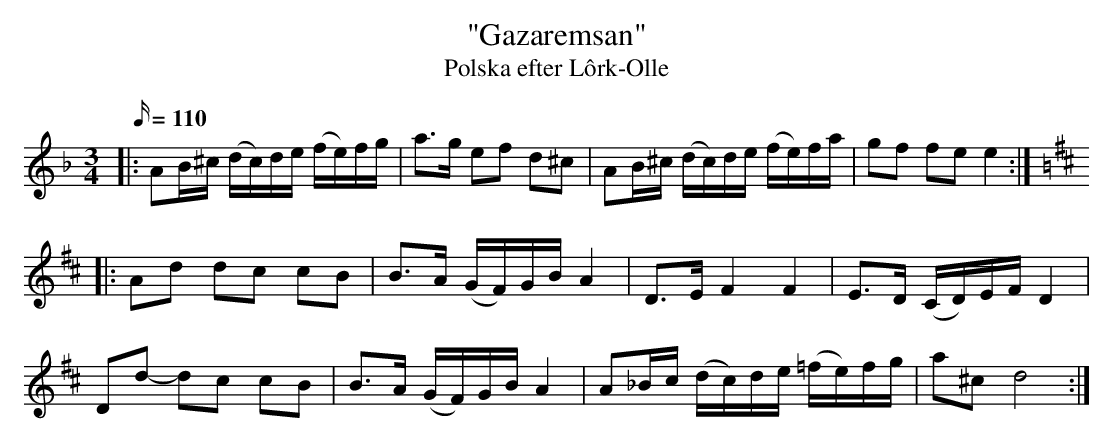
X:1
T: "Gazaremsan"
T: Polska efter Lôrk-Olle
M: 3/4
L: 1/16
Q: 110
K: Dm
V: 1
|: A2B^c (dc)de (fe)fg | a3g e2f2 d2^c2 | A2B^c (dc)de (fe)fa | g2f2 f2e2 e4 :|
K: D
|: A2d2 d2c2 c2B2 | B3A (GF)GB A4 | D3E F4 F4 | E3D (CD)EF D4 |
D2d2- d2c2 c2B2 | B3A (GF)GB A4 | A2_Bc (dc)de (=fe)fg | a2^c2 d8 :|
